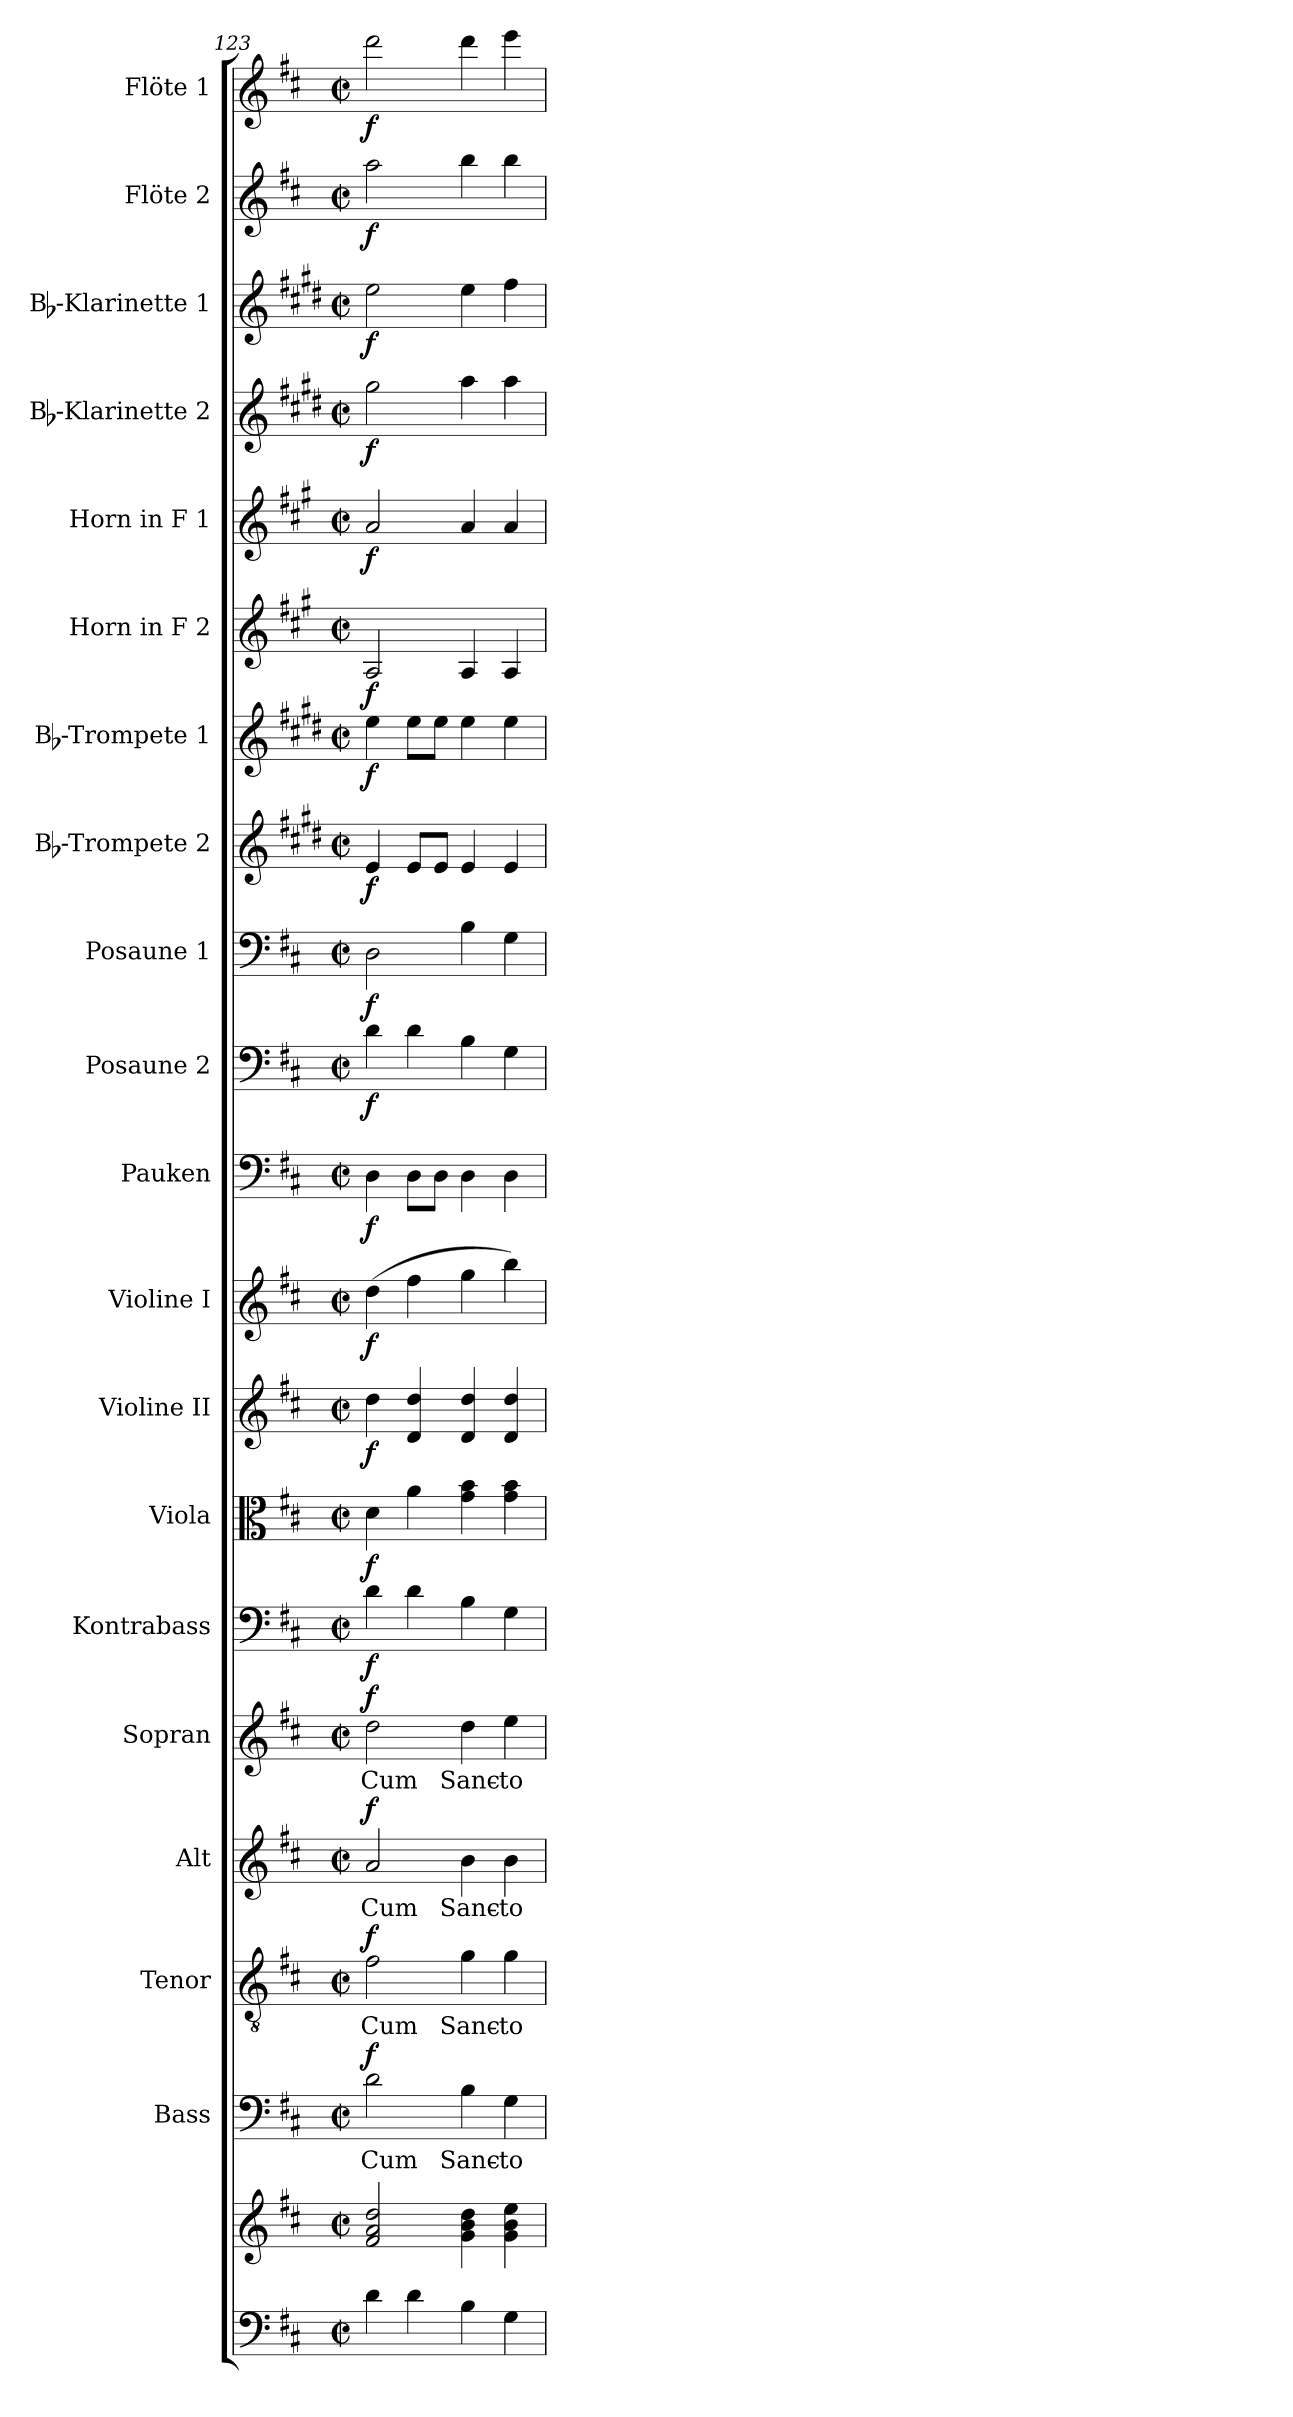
**kern	**kern	**kern	**text	**dynam	**kern	**text	**dynam	**kern	**text	**dynam	**kern	**text	**dynam	**kern	**dynam	**kern	**dynam	**kern	**dynam	**kern	**dynam	**kern	**dynam	**kern	**dynam	**kern	**dynam	**kern	**dynam	**kern	**dynam	**kern	**dynam	**kern	**dynam	**kern	**dynam	**kern	**dynam	**kern	**dynam	**kern	**dynam
*part20	*part20	*part19	*part19	*part19	*part18	*part18	*part18	*part17	*part17	*part17	*part16	*part16	*part16	*part15	*part15	*part14	*part14	*part13	*part13	*part12	*part12	*part11	*part11	*part10	*part10	*part9	*part9	*part8	*part8	*part7	*part7	*part6	*part6	*part5	*part5	*part4	*part4	*part3	*part3	*part2	*part2	*part1	*part1
*staff21	*staff20	*staff19	*staff19	*staff19	*staff18	*staff18	*staff18	*staff17	*staff17	*staff17	*staff16	*staff16	*staff16	*staff15	*staff15	*staff14	*staff14	*staff13	*staff13	*staff12	*staff12	*staff11	*staff11	*staff10	*staff10	*staff9	*staff9	*staff8	*staff8	*staff7	*staff7	*staff6	*staff6	*staff5	*staff5	*staff4	*staff4	*staff3	*staff3	*staff2	*staff2	*staff1	*staff1
*	*	*I"Bass	*	*	*I"Tenor	*	*	*I"Alt	*	*	*I"Sopran	*	*	*I"Kontrabass	*	*I"Viola	*	*I"Violine II	*	*I"Violine I	*	*I"Pauken	*	*I"Posaune 2	*	*I"Posaune 1	*	*I"Bb-Trompete 2	*	*I"Bb-Trompete 1	*	*I"Horn in F 2	*	*I"Horn in F 1	*	*I"Bb-Klarinette 2	*	*I"Bb-Klarinette 1	*	*I"Flöte 2	*	*I"Flöte 1	*
*	*	*I'B.	*	*	*I'T.	*	*	*I'A.	*	*	*I'S.	*	*	*I'Kb.	*	*I'Vla.	*	*I'Vl. II	*	*I'Vl. I	*	*I'Pk.	*	*I'Pos. 2	*	*I'Pos. 1	*	*I'Bb Trp. 2	*	*I'Bb Trp. 1	*	*	*	*	*	*I'Bb Kl. 2	*	*I'Bb Kl. 1	*	*I'Fl. 2	*	*I'Fl. 1	*
*clefF4	*clefG2	*clefF4	*	*	*clefGv2	*	*	*clefG2	*	*	*clefG2	*	*	*clefF4	*	*clefC3	*	*clefG2	*	*clefG2	*	*clefF4	*	*clefF4	*	*clefF4	*	*clefG2	*	*clefG2	*	*clefG2	*	*clefG2	*	*clefG2	*	*clefG2	*	*clefG2	*	*clefG2	*
*	*	*	*	*	*	*	*	*	*	*	*	*	*	*ITrd7c12	*	*	*	*	*	*	*	*	*	*	*	*	*	*ITrd1c2	*	*ITrd1c2	*	*ITrd4c7	*	*ITrd4c7	*	*ITrd1c2	*	*ITrd1c2	*	*	*	*	*
*k[f#c#]	*k[f#c#]	*k[f#c#]	*	*	*k[f#c#]	*	*	*k[f#c#]	*	*	*k[f#c#]	*	*	*k[f#c#]	*	*k[f#c#]	*	*k[f#c#]	*	*k[f#c#]	*	*k[f#c#]	*	*k[f#c#]	*	*k[f#c#]	*	*k[f#c#]	*	*k[f#c#]	*	*k[f#c#]	*	*k[f#c#]	*	*k[f#c#]	*	*k[f#c#]	*	*k[f#c#]	*	*k[f#c#]	*
*D:	*D:	*D:	*	*	*D:	*	*	*D:	*	*	*D:	*	*	*D:	*	*D:	*	*D:	*	*D:	*	*D:	*	*D:	*	*D:	*	*D:	*	*D:	*	*D:	*	*D:	*	*D:	*	*D:	*	*D:	*	*D:	*
*M2/2	*M2/2	*M2/2	*	*	*M2/2	*	*	*M2/2	*	*	*M2/2	*	*	*M2/2	*	*M2/2	*	*M2/2	*	*M2/2	*	*M2/2	*	*M2/2	*	*M2/2	*	*M2/2	*	*M2/2	*	*M2/2	*	*M2/2	*	*M2/2	*	*M2/2	*	*M2/2	*	*M2/2	*
*met(c|)	*met(c|)	*met(c|)	*	*	*met(c|)	*	*	*met(c|)	*	*	*met(c|)	*	*	*met(c|)	*	*met(c|)	*	*met(c|)	*	*met(c|)	*	*met(c|)	*	*met(c|)	*	*met(c|)	*	*met(c|)	*	*met(c|)	*	*met(c|)	*	*met(c|)	*	*met(c|)	*	*met(c|)	*	*met(c|)	*	*met(c|)	*
=123	=123	=123	=123	=123	=123	=123	=123	=123	=123	=123	=123	=123	=123	=123	=123	=123	=123	=123	=123	=123	=123	=123	=123	=123	=123	=123	=123	=123	=123	=123	=123	=123	=123	=123	=123	=123	=123	=123	=123	=123	=123	=123	=123
!	!	!	!LO:LY:b	!LO:DY:a	!	!LO:LY:b	!LO:DY:a	!	!LO:LY:b	!LO:DY:a	!	!LO:LY:b	!LO:DY:a	!	!LO:DY:b	!	!LO:DY:b	!	!LO:DY:b	!	!LO:DY:b	!	!LO:DY:b	!	!LO:DY:b	!	!LO:DY:b	!	!LO:DY:b	!	!LO:DY:b	!	!LO:DY:b	!	!LO:DY:b	!	!LO:DY:b	!	!LO:DY:b	!	!LO:DY:b	!	!LO:DY:b
4d\	2f#/ 2a/ 2dd/	2d\	Cum	f	2f#\	Cum	f	2a/	Cum	f	2dd\	Cum	f	4D\	f	4d\	f	4dd\	f	(>4dd\	f	4D\	f	4d\	f	2D\	f	4d/	f	4dd\	f	2D/	f	2d/	f	2ff#\	f	2dd\	f	2aa\	f	2ddd\	f
4d\	.	.	.	.	.	.	.	.	.	.	.	.	.	4D\	.	4a\	.	4d/ 4dd/	.	4ff#\	.	8D\L	.	4d\	.	.	.	8d/L	.	8dd\L	.	.	.	.	.	.	.	.	.	.	.	.	.
.	.	.	.	.	.	.	.	.	.	.	.	.	.	.	.	.	.	.	.	.	.	8D\J	.	.	.	.	.	8d/J	.	8dd\J	.	.	.	.	.	.	.	.	.	.	.	.	.
!	!	!	!LO:LY:b	!	!	!LO:LY:b	!	!	!LO:LY:b	!	!	!LO:LY:b	!	!	!	!	!	!	!	!	!	!	!	!	!	!	!	!	!	!	!	!	!	!	!	!	!	!	!	!	!	!	!
4B\	4g\ 4b\ 4dd\	4B\	Sanc-	.	4g\	Sanc-	.	4b\	Sanc-	.	4dd\	Sanc-	.	4BB\	.	4g\ 4b\	.	4d/ 4dd/	.	4gg\	.	4D\	.	4B\	.	4B\	.	4d/	.	4dd\	.	4D/	.	4d/	.	4gg\	.	4dd\	.	4bb\	.	4ddd\	.
!	!	!	!LO:LY:b	!	!	!LO:LY:b	!	!	!LO:LY:b	!	!	!LO:LY:b	!	!	!	!	!	!	!	!	!	!	!	!	!	!	!	!	!	!	!	!	!	!	!	!	!	!	!	!	!	!	!
4G\	4g\ 4b\ 4ee\	4G\	-to	.	4g\	-to	.	4b\	-to	.	4ee\	-to	.	4GG\	.	4g\ 4b\	.	4d/ 4dd/	.	4bb\)	.	4D\	.	4G\	.	4G\	.	4d/	.	4dd\	.	4D/	.	4d/	.	4gg\	.	4ee\	.	4bb\	.	4eee\	.
=	=	=	=	=	=	=	=	=	=	=	=	=	=	=	=	=	=	=	=	=	=	=	=	=	=	=	=	=	=	=	=	=	=	=	=	=	=	=	=	=	=	=	=
*-	*-	*-	*-	*-	*-	*-	*-	*-	*-	*-	*-	*-	*-	*-	*-	*-	*-	*-	*-	*-	*-	*-	*-	*-	*-	*-	*-	*-	*-	*-	*-	*-	*-	*-	*-	*-	*-	*-	*-	*-	*-	*-	*-
